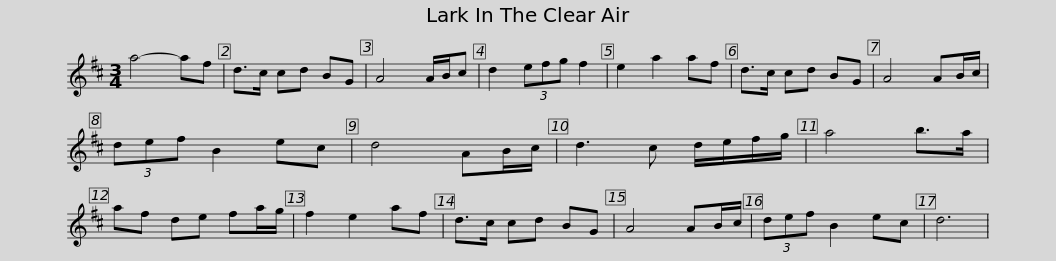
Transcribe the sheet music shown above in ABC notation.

X:1
L:1/8
M:3/4
I:linebreak $
K:D
V:1 treble
V:1
 a4- af | d>c cd BG | A4 A/B/c | d2 (3efg f2 | e2 a2 af | %5
 d>c cd BG | A4 AB/c/ | (3def B2 ec |$ d4 AB/c/ | d3 c d/e/f/g/ | %10
 a4 b>a | af de fa/g/ | f2 e2 af | d>c cd BG | A4 AB/c/ | %15
 (3def B2 ec | d6 | %17
